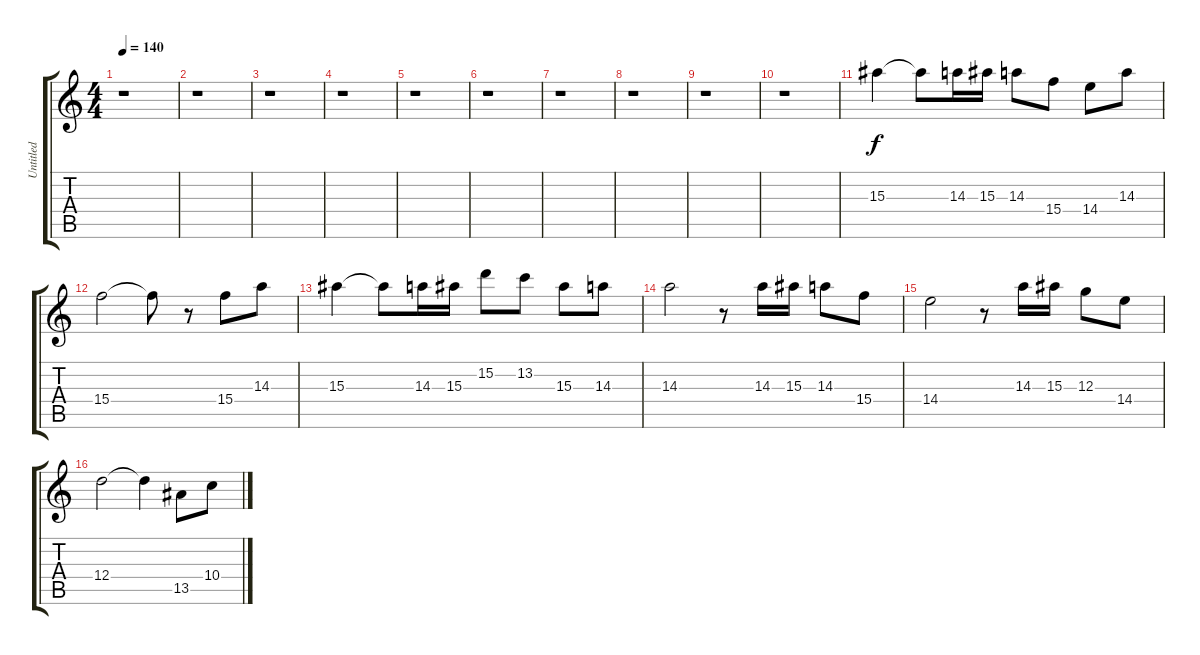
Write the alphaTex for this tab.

\track ("Untitled" "Untitled") {instrument overdrivenguitar}
\staff {score tabs}
\tuning (E4 B3 G3 D3 A2 E2) {hide}
\ts (4 4)
\tempo 140
\clef g2
\ks c
r.1{dy f} |
r.1 |
r.1 |
r.1 |
r.1 |
r.1 |
r.1 |
r.1 |
r.1 |
r.1 |
15.3.4 15.3{t}.8 14.3.16 15.3.16 14.3.8 15.4.8 14.4.8 14.3.8 |
15.4.2 15.4{t}.8 r.8 15.4.8 14.3.8 |
15.3.4 15.3{t}.8 14.3.16 15.3.16 15.2.8 13.2.8 15.3.8 14.3.8 |
14.3.2 r.8 14.3.16 15.3.16 14.3.8 15.4.8 |
14.4.2 r.8 14.3.16 15.3.16 12.3.8 14.4.8 |
12.4.2 12.4{t}.4 13.5.8 10.4.8
